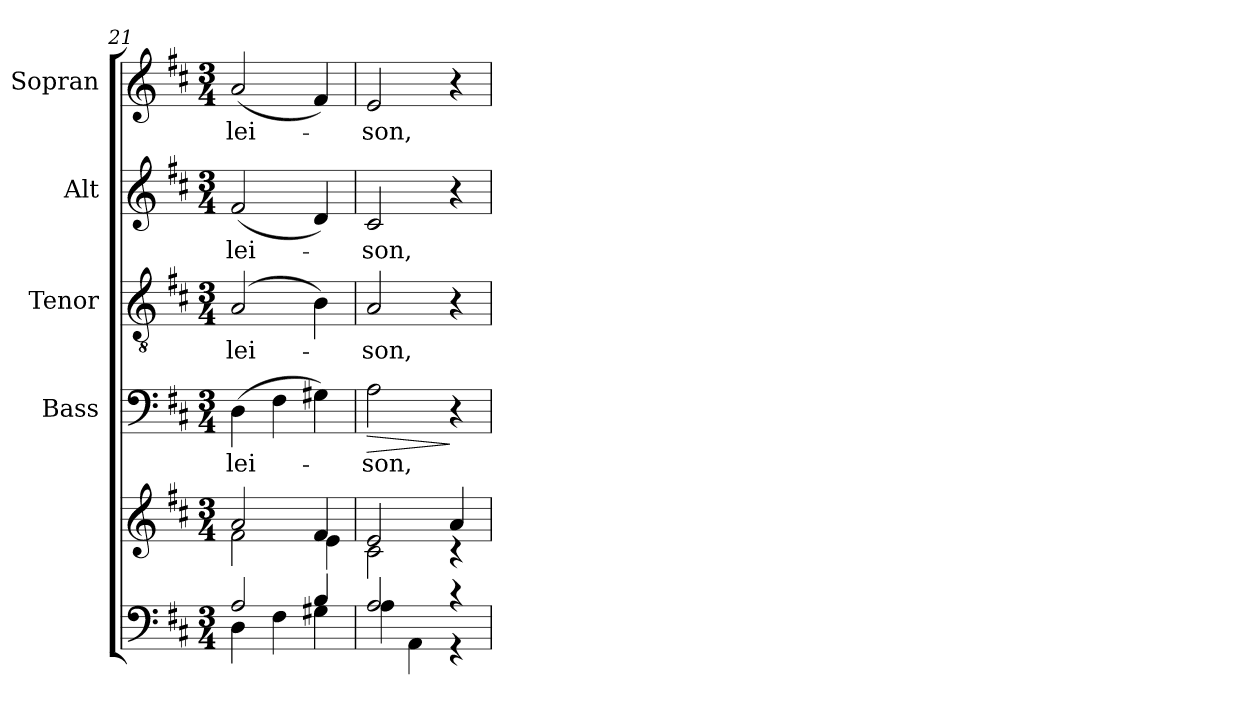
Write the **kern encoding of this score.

**kern	**kern	**kern	**text	**dynam	**kern	**text	**kern	**text	**kern	**text
*part5	*part5	*part4	*part4	*part4	*part3	*part3	*part2	*part2	*part1	*part1
*staff6	*staff5	*staff4	*staff4	*staff4	*staff3	*staff3	*staff2	*staff2	*staff1	*staff1
*	*	*I"Bass	*	*	*I"Tenor	*	*I"Alt	*	*I"Sopran	*
*	*	*I'B.	*	*	*I'T.	*	*I'A.	*	*I'S.	*
*clefF4	*clefG2	*clefF4	*	*	*clefGv2	*	*clefG2	*	*clefG2	*
*k[f#c#]	*k[f#c#]	*k[f#c#]	*	*	*k[f#c#]	*	*k[f#c#]	*	*k[f#c#]	*
*D:	*D:	*D:	*	*	*D:	*	*D:	*	*D:	*
*M3/4	*M3/4	*M3/4	*	*	*M3/4	*	*M3/4	*	*M3/4	*
=21	=21	=21	=21	=21	=21	=21	=21	=21	=21	=21
*^	*^	*	*	*	*	*	*	*	*	*
!	!	!	!	!	!LO:LY:b	!	!	!LO:LY:b	!	!LO:LY:b	!	!LO:LY:b
2A/	4D\	2a/	2f#\	(>4D\	-lei-	.	(2A/	-lei-	(<2f#/	-lei-	(<2a/	-lei-
.	4F#\	.	.	4F#\	.	.	.	.	.	.	.	.
4B/	4G#X\	4f#/	4e\	4G#X\)	.	.	4B\)	.	4d/)	.	4f#/)	.
=22	=22	=22	=22	=22	=22	=22	=22	=22	=22	=22	=22	=22
!	!	!	!	!	!LO:LY:b	!LO:HP:b	!	!LO:LY:b	!	!LO:LY:b	!	!LO:LY:b
2A/	4A\	2e/	2c#\	2A\	-son,	>	2A/	-son,	2c#/	-son,	2e/	-son,
.	4AA\	.	.	.	.	.	.	.	.	.	.	.
4r	4r	4a/	4rc	4r	.	]	4r	.	4r	.	4r	.
*v	*v	*	*	*	*	*	*	*	*	*	*	*
*	*v	*v	*	*	*	*	*	*	*	*	*
=	=	=	=	=	=	=	=	=	=	=
*-	*-	*-	*-	*-	*-	*-	*-	*-	*-	*-
